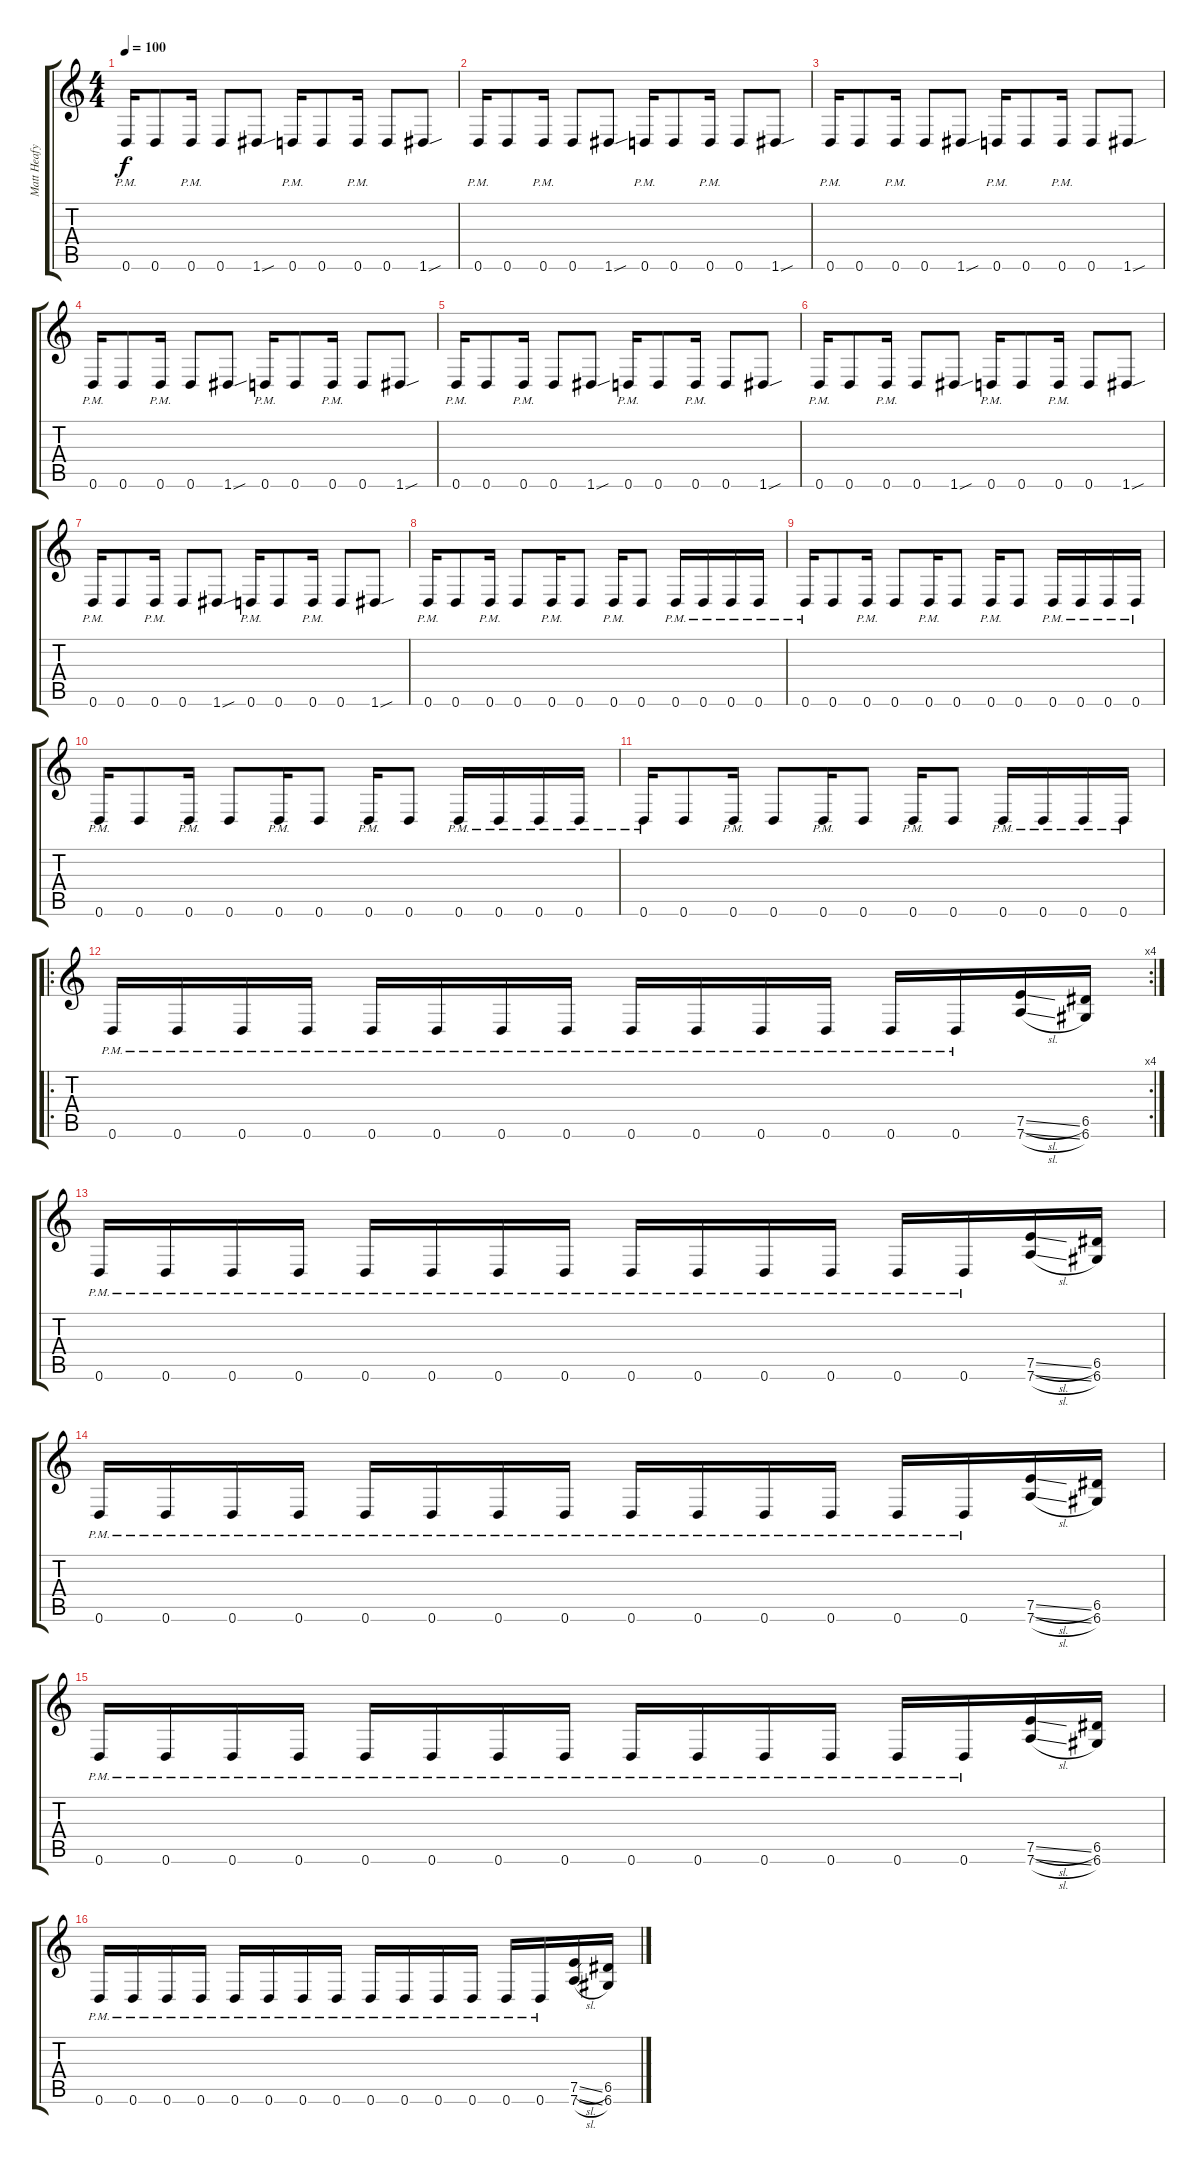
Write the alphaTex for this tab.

\track ("Matt Heafy" "Matt Heafy") {instrument distortionguitar}
\staff {score tabs}
\tuning (E4 B3 G3 D3 A2 D2) {hide}
\ts (4 4)
\tempo 100
\clef g2
\ks c
0.6{pm}.16{dy f} 0.6.8 0.6{pm}.16 0.6.8 1.6{sou}.8 0.6{pm}.16 0.6.8 0.6{pm}.16 0.6.8 1.6{sou}.8 |
0.6{pm}.16 0.6.8 0.6{pm}.16 0.6.8 1.6{sou}.8 0.6{pm}.16 0.6.8 0.6{pm}.16 0.6.8 1.6{sou}.8 |
0.6{pm}.16 0.6.8 0.6{pm}.16 0.6.8 1.6{sou}.8 0.6{pm}.16 0.6.8 0.6{pm}.16 0.6.8 1.6{sou}.8 |
0.6{pm}.16 0.6.8 0.6{pm}.16 0.6.8 1.6{sou}.8 0.6{pm}.16 0.6.8 0.6{pm}.16 0.6.8 1.6{sou}.8 |
0.6{pm}.16 0.6.8 0.6{pm}.16 0.6.8 1.6{sou}.8 0.6{pm}.16 0.6.8 0.6{pm}.16 0.6.8 1.6{sou}.8 |
0.6{pm}.16 0.6.8 0.6{pm}.16 0.6.8 1.6{sou}.8 0.6{pm}.16 0.6.8 0.6{pm}.16 0.6.8 1.6{sou}.8 |
0.6{pm}.16 0.6.8 0.6{pm}.16 0.6.8 1.6{sou}.8 0.6{pm}.16 0.6.8 0.6{pm}.16 0.6.8 1.6{sou}.8 |
0.6{pm}.16 0.6.8 0.6{pm}.16 0.6.8 0.6{pm}.16 0.6.8 0.6{pm}.16 0.6.8 0.6{pm}.16 0.6{pm}.16 0.6{pm}.16 0.6{pm}.16 |
0.6{pm}.16 0.6.8 0.6{pm}.16 0.6.8 0.6{pm}.16 0.6.8 0.6{pm}.16 0.6.8 0.6{pm}.16 0.6{pm}.16 0.6{pm}.16 0.6{pm}.16 |
0.6{pm}.16 0.6.8 0.6{pm}.16 0.6.8 0.6{pm}.16 0.6.8 0.6{pm}.16 0.6.8 0.6{pm}.16 0.6{pm}.16 0.6{pm}.16 0.6{pm}.16 |
0.6{pm}.16 0.6.8 0.6{pm}.16 0.6.8 0.6{pm}.16 0.6.8 0.6{pm}.16 0.6.8 0.6{pm}.16 0.6{pm}.16 0.6{pm}.16 0.6{pm}.16 |
\ro
\rc 4
0.6{pm}.16 0.6{pm}.16 0.6{pm}.16 0.6{pm}.16 0.6{pm}.16 0.6{pm}.16 0.6{pm}.16 0.6{pm}.16 0.6{pm}.16 0.6{pm}.16 0.6{pm}.16 0.6{pm}.16 0.6{pm}.16 0.6{pm}.16 (7.5{sl} 7.6{sl}).16 (6.5 6.6).16 |
0.6{pm}.16 0.6{pm}.16 0.6{pm}.16 0.6{pm}.16 0.6{pm}.16 0.6{pm}.16 0.6{pm}.16 0.6{pm}.16 0.6{pm}.16 0.6{pm}.16 0.6{pm}.16 0.6{pm}.16 0.6{pm}.16 0.6{pm}.16 (7.5{sl} 7.6{sl}).16 (6.5 6.6).16 |
0.6{pm}.16 0.6{pm}.16 0.6{pm}.16 0.6{pm}.16 0.6{pm}.16 0.6{pm}.16 0.6{pm}.16 0.6{pm}.16 0.6{pm}.16 0.6{pm}.16 0.6{pm}.16 0.6{pm}.16 0.6{pm}.16 0.6{pm}.16 (7.5{sl} 7.6{sl}).16 (6.5 6.6).16 |
0.6{pm}.16 0.6{pm}.16 0.6{pm}.16 0.6{pm}.16 0.6{pm}.16 0.6{pm}.16 0.6{pm}.16 0.6{pm}.16 0.6{pm}.16 0.6{pm}.16 0.6{pm}.16 0.6{pm}.16 0.6{pm}.16 0.6{pm}.16 (7.5{sl} 7.6{sl}).16 (6.5 6.6).16 |
0.6{pm}.16 0.6{pm}.16 0.6{pm}.16 0.6{pm}.16 0.6{pm}.16 0.6{pm}.16 0.6{pm}.16 0.6{pm}.16 0.6{pm}.16 0.6{pm}.16 0.6{pm}.16 0.6{pm}.16 0.6{pm}.16 0.6{pm}.16 (7.5{sl} 7.6{sl}).16 (6.5 6.6).16
